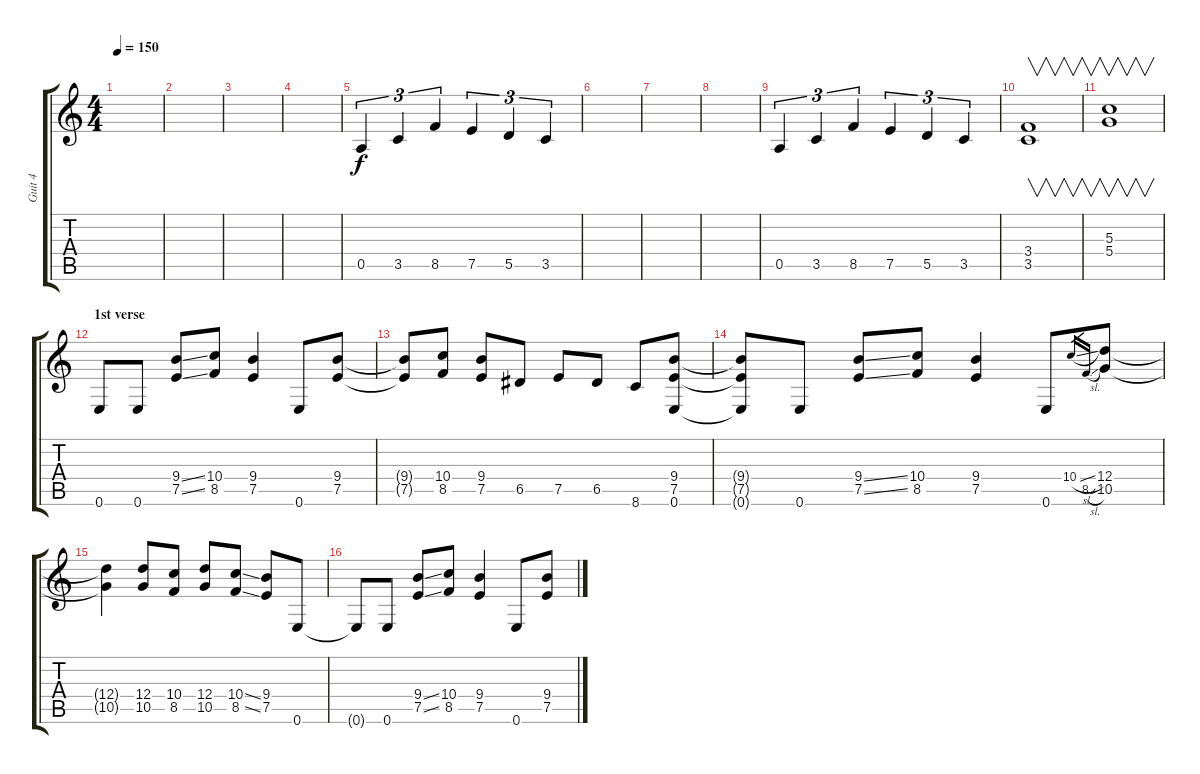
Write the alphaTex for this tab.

\track ("Guit 4" "Guit 4") {instrument overdrivenguitar}
\staff {score tabs}
\tuning (E4 B3 G3 D3 A2 E2) {hide}
\ts (4 4)
\tempo 150
\clef g2
\ks c
|
|
|
|
0.5.4{tu (3 2)} 3.5.4{tu (3 2)} 8.5.4{tu (3 2)} 7.5.4{tu (3 2)} 5.5.4{tu (3 2)} 3.5.4{tu (3 2)} |
|
|
|
0.5.4{tu (3 2)} 3.5.4{tu (3 2)} 8.5.4{tu (3 2)} 7.5.4{tu (3 2)} 5.5.4{tu (3 2)} 3.5.4{tu (3 2)} |
(3.4 3.5).1{v} |
(5.3 5.4).1{v} |
\section ("" "1st verse")
0.6.8 0.6.8 (9.4{ss} 7.5{ss}).8 (10.4 8.5).8 (9.4 7.5).4 0.6.8 (9.4 7.5).8 |
(9.4{t} 7.5{t}).8 (10.4 8.5).8 (9.4 7.5).8 6.5.8 7.5.8 6.5.8 8.6.8 (9.4 7.5 0.6).8 |
(9.4{t} 7.5{t} 0.6{t}).8 0.6.8 (9.4{ss} 7.5{ss}).8 (10.4 8.5).8 (9.4 7.5).4 0.6.8 10.4{sl}.16{gr} 8.5{sl}.16{gr} (12.4 10.5).8 |
(12.4{t} 10.5{t}).4 (12.4 10.5).8 (10.4 8.5).8 (12.4 10.5).8 (10.4{ss} 8.5{ss}).8 (9.4 7.5).8 0.6.8 |
0.6{t}.8 0.6.8 (9.4{ss} 7.5{ss}).8 (10.4 8.5).8 (9.4 7.5).4 0.6.8 (9.4 7.5).8
